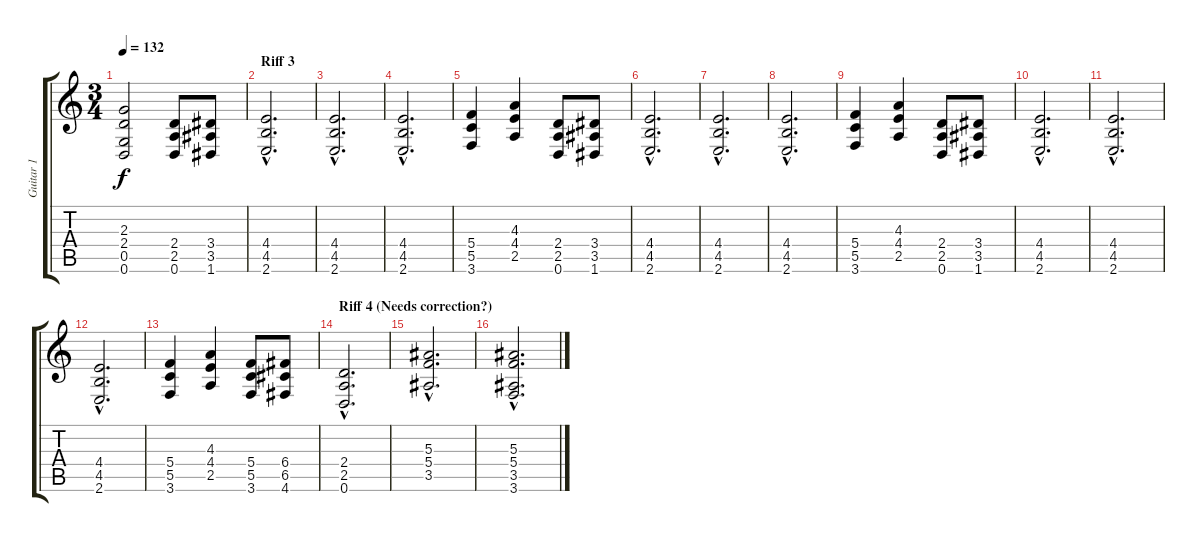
\track ("Guitar 1" "Guitar 1") {instrument distortionguitar}
\staff {score tabs}
\tuning (D4 A3 F3 C3 G2 D2) {hide}
\ts (3 4)
\tempo 132
\clef g2
\ks c
(2.3 2.4 0.5 0.6).2{dy f} (2.4 2.5 0.6).8 (3.4 3.5 1.6).8 |
\section ("" "Riff 3")
(4.4{hac} 4.5{hac} 2.6{hac}).2{d} |
(4.4{hac} 4.5{hac} 2.6{hac}).2{d} |
(4.4{hac} 4.5{hac} 2.6{hac}).2{d} |
(5.4 5.5 3.6).4 (4.3 4.4 2.5).4 (2.4 2.5 0.6).8 (3.4 3.5 1.6).8 |
(4.4{hac} 4.5{hac} 2.6{hac}).2{d} |
(4.4{hac} 4.5{hac} 2.6{hac}).2{d} |
(4.4{hac} 4.5{hac} 2.6{hac}).2{d} |
(5.4 5.5 3.6).4 (4.3 4.4 2.5).4 (2.4 2.5 0.6).8 (3.4 3.5 1.6).8 |
(4.4{hac} 4.5{hac} 2.6{hac}).2{d} |
(4.4{hac} 4.5{hac} 2.6{hac}).2{d} |
(4.4{hac} 4.5{hac} 2.6{hac}).2{d} |
(5.4 5.5 3.6).4 (4.3 4.4 2.5).4 (5.4 5.5 3.6).8 (6.4 6.5 4.6).8 |
\section ("" "Riff 4 (Needs correction?)")
(2.4{hac} 2.5{hac} 0.6{hac}).2{d} |
(5.3{hac} 5.4{hac} 3.5{hac}).2{d} |
(5.3{hac} 5.4{hac} 3.5{hac} 3.6{hac}).2{d}
